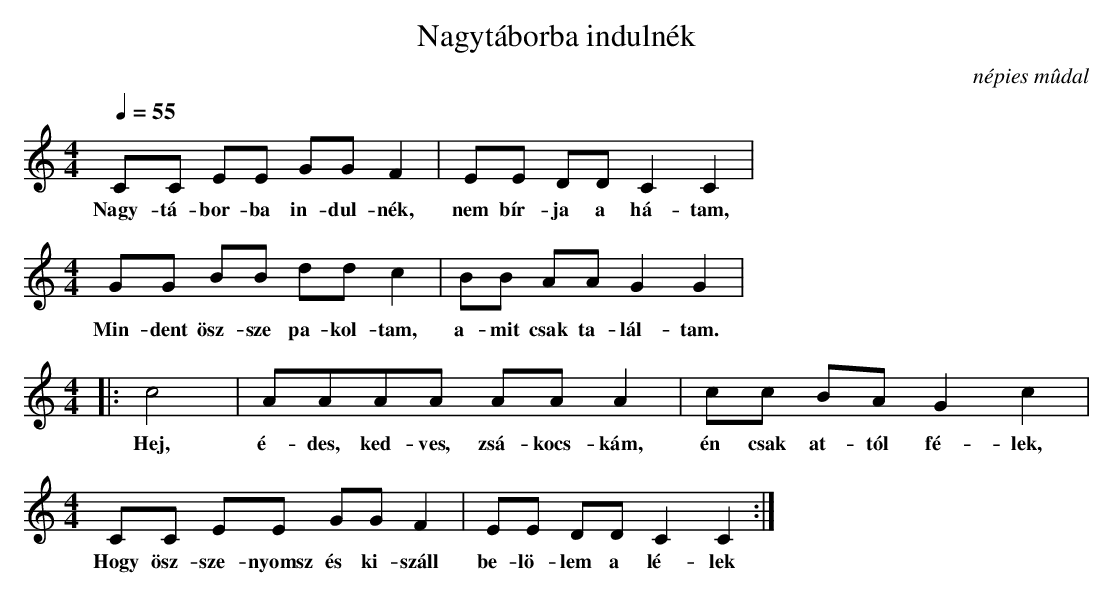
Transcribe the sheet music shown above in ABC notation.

X:1
T:Nagytáborba indulnék
M:4/4
L:1/4
Q:55
C:népies mûdal
K:C
C/2C/2 E/2E/2 G/2G/2 F | E/2E/2 D/2D/2 C C |
w:Nagy-tá-bor-ba in-dul-nék, nem bír-ja a há-tam,
T:
K:C
G/2G/2 B/2B/2 d/2d/2 c | B/2B/2 A/2A/2  G G |
w: Min-dent ösz-sze pa-kol-tam, a-mit csak ta-lál-tam.
T:
K:C
|: c2 | A/2A/A/A/ A/2A/2 A | c/2c/2 B/2A/2 G c |
w: Hej, é-des, ked-ves, zsá-kocs-kám, én csak at-tól fé-lek,
T:
K:C
C/2C/2 E/2E/2 G/2G/2 F | E/2E/2 D/2D/2 C C :|
w:Hogy ösz-sze-nyomsz és ki-száll be-lö-lem a lé-lek :|
